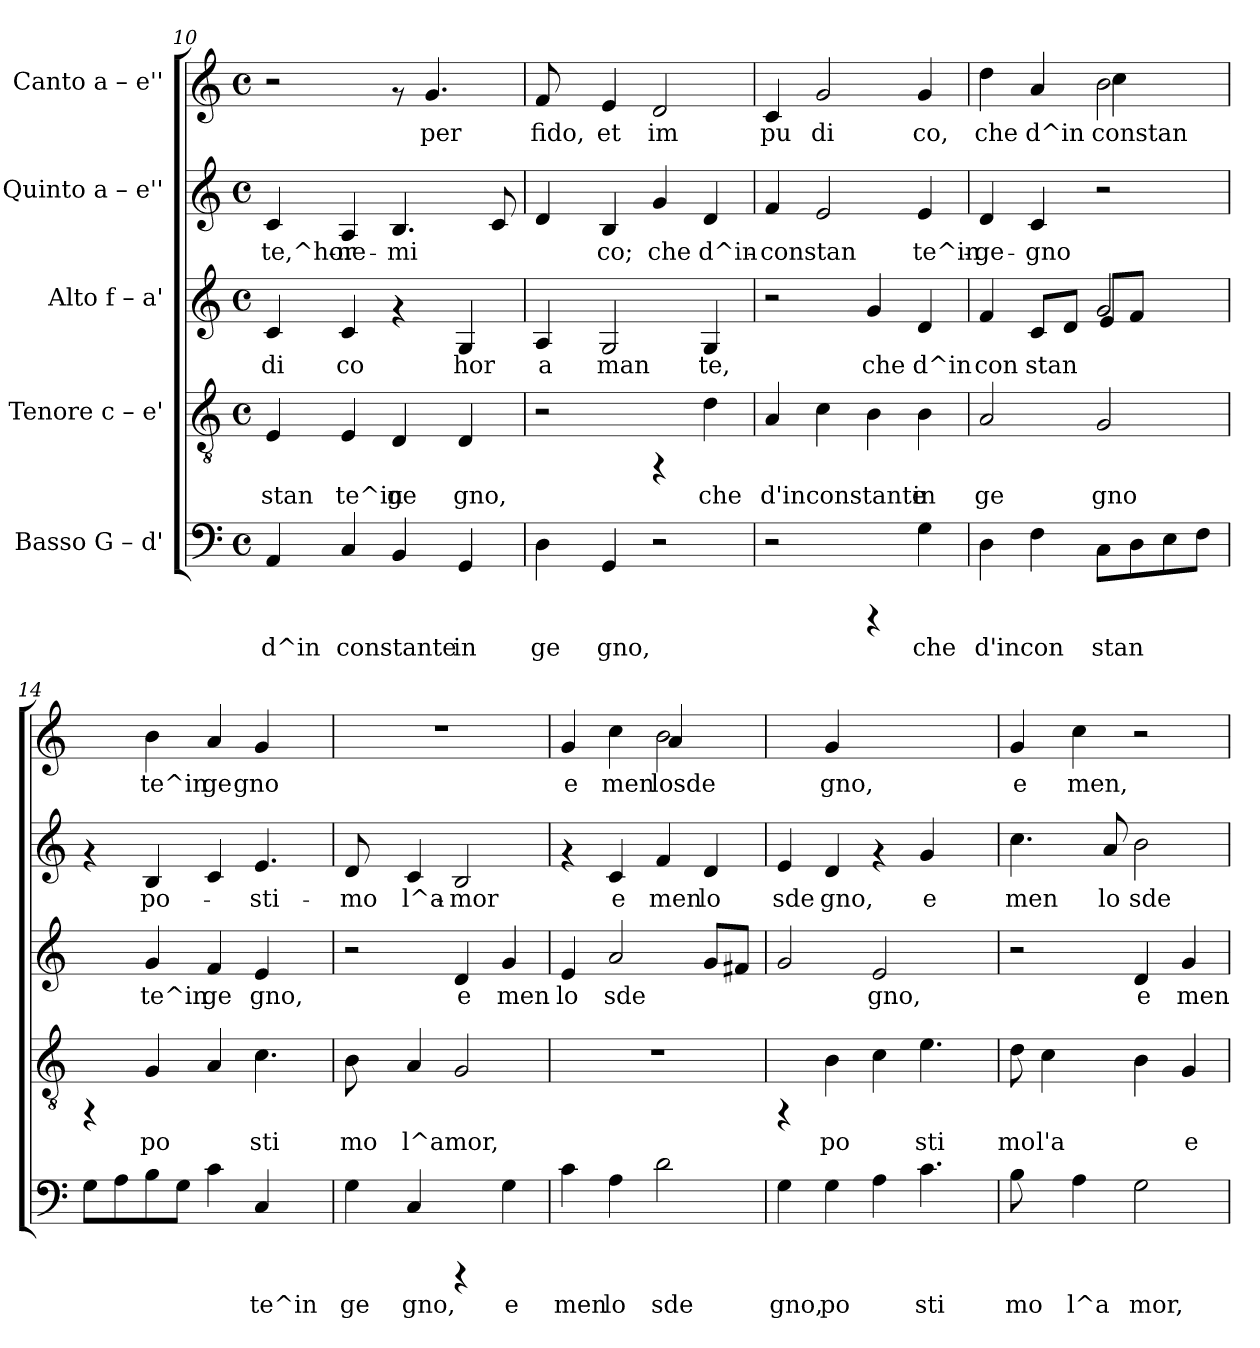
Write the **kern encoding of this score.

**kern	**text	**kern	**text	**kern	**text	**kern	**text	**kern	**text
*part5	*part5	*part4	*part4	*part3	*part3	*part2	*part2	*part1	*part1
*staff5	*staff5	*staff4	*staff4	*staff3	*staff3	*staff2	*staff2	*staff1	*staff1
*I"Basso  G – d'	*	*I"Tenore  c – e'	*	*I"Alto  f – a'	*	*I"Quinto  a – e''	*	*I"Canto  a – e''	*
!!LO:PB:g=z
*clefF4	*	*clefGv2	*	*clefG2	*	*clefG2	*	*clefG2	*
*k[]	*	*k[]	*	*k[]	*	*k[]	*	*k[]	*
*C:	*	*C:	*	*C:	*	*C:	*	*C:	*
*M4/4	*	*M4/4	*	*M4/4	*	*M4/4	*	*M4/4	*
*met(c)	*	*met(c)	*	*met(c)	*	*met(c)	*	*met(c)	*
=10	=10	=10	=10	=10	=10	=10	=10	=10	=10
!	!LO:LY:b:rj	!	!LO:LY:b:rj	!	!LO:LY:b:rj	!	!LO:LY:b:rj	!	!
4AA/	d^in	4E/	stan	4c/	-di	4c/	te,^hor-	2r	.
!	!LO:LY:b:rj	!	!LO:LY:b:rj	!	!LO:LY:b:rj	!	!LO:LY:b:rj	!	!
4C/	constante	4E/	te^in	4c/	co	4A/	-ne-	.	.
!	!LO:LY:b:rj	!	!LO:LY:b:rj	!	!	!	!LO:LY:b:rj	!	!
4BB/	.	4D/	ge	4rf	.	4.B/	-mi-	8rf	.
!	!	!	!	!	!	!	!	!	!LO:LY:b:rj
.	.	.	.	.	.	.	.	4.g/	per
!	!LO:LY:b:rj	!	!LO:LY:b:rj	!	!LO:LY:b:rj	!	!	!	!
4GG/	in	4D/	gno,	4G/	hor	.	.	.	.
!	!	!	!	!	!	!	!LO:LY:b:rj	!	!
.	.	.	.	.	.	8c/	--	.	.
=11	=11	=11	=11	=11	=11	=11	=11	=11	=11
!	!LO:LY:b:rj	!	!	!	!LO:LY:b:rj	!	!LO:LY:b:rj	!	!LO:LY:b:rj
4D\	ge	2r	.	4A/	a	4d/	--	8f/	fido,
.	.	.	.	.	.	.	.	8ryy	.
!	!LO:LY:b:rj	!	!	!	!LO:LY:b:rj	!	!LO:LY:b:rj	!	!LO:LY:b:rj
4GG/	gno,	.	.	2G/	man	4B/	-co;	4e/	et
!	!	!	!	!	!	!	!LO:LY:b:rj	!	!LO:LY:b:rj
2r	.	4rFF	.	.	.	4g/	che	2d/	im
!	!	!	!LO:LY:b:rj	!	!LO:LY:b:rj	!	!LO:LY:b:rj	!	!
.	.	4d\	che	4G/	te,	4d/	d^in-	.	.
=12	=12	=12	=12	=12	=12	=12	=12	=12	=12
!	!	!	!LO:LY:b:rj	!	!	!	!LO:LY:b:rj	!	!LO:LY:b:rj
2r	.	4A/	d'inconstante	2r	.	4f/	-constan-	4c/	pu
!	!	!	!LO:LY:b:rj	!	!	!	!LO:LY:b:rj	!	!LO:LY:b:rj
.	.	4c\	.	.	.	2e/	--	2g/	di
!	!	!	!LO:LY:b:rj	!	!LO:LY:b:rj	!	!	!	!
4rCCC	.	4B\	.	4g/	che	.	.	.	.
!	!LO:LY:b:rj	!	!LO:LY:b:rj	!	!LO:LY:b:rj	!	!LO:LY:b:rj	!	!LO:LY:b:rj
4G\	che	4B\	in	4d/	d^in	4e/	-te^in-	4g/	co,
=13	=13	=13	=13	=13	=13	=13	=13	=13	=13
!	!LO:LY:b:rj	!	!LO:LY:b:rj	!	!LO:LY:b:rj	!	!LO:LY:b:rj	!	!LO:LY:b:rj
*	*	*	*	*^	*	*	*	*^	*
4D\	d'incon	2A/	ge	4f/	2ryy	con	4d/	-ge-	4dd\	2ryy	che
!	!LO:LY:b:rj	!	!	!	!	!LO:LY:b:rj	!	!LO:LY:b:rj	!	!	!LO:LY:b:rj
4F\	.	.	.	8c/L	.	stan	4c/	-gno	4a/	.	d^in
!	!	!	!	!	!	!LO:LY:b:rj	!	!	!	!	!
.	.	.	.	8d/J	.	.	.	.	.	.	.
!	!LO:LY:b:rj	!	!LO:LY:b:rj	!	!	!LO:LY:b:rj	!	!	!	!	!LO:LY:b:rj
8C\L	stan	2G/	gno	2g/	8e/L	.	2r	.	2b\	4cc\	constan
!	!LO:LY:b:rj	!	!	!	!	!LO:LY:b:rj	!	!	!	!	!
8D\	.	.	.	.	8f/J	.	.	.	.	.	.
!	!LO:LY:b:rj	!	!	!	!	!	!	!	!	!	!
8E\	.	.	.	.	4ryy	.	.	.	.	4ryy	.
!	!LO:LY:b:rj	!	!	!	!	!	!	!	!	!	!
8F\J	.	.	.	.	.	.	.	.	.	.	.
*	*	*	*	*v	*v	*	*	*	*v	*v	*
=14	=14	=14	=14	=14	=14	=14	=14	=14	=14
!	!LO:LY:b:rj	!	!	!	!	!	!	!	!
8G\L	.	4rFF	.	4ryy	.	4rf	.	4ryy	.
!	!LO:LY:b:rj	!	!	!	!	!	!	!	!
8A\	.	.	.	.	.	.	.	.	.
!	!LO:LY:b:rj	!	!LO:LY:b:rj	!	!LO:LY:b:rj	!	!LO:LY:b:rj	!	!LO:LY:b:rj
8B\	.	4G/	po	4g/	te^in	4B/	po-	4b\	te^in
!	!LO:LY:b:rj	!	!	!	!	!	!	!	!
8G\J	.	.	.	.	.	.	.	.	.
!	!LO:LY:b:rj	!	!	!	!LO:LY:b:rj	!	!	!	!LO:LY:b:rj
4c\	.	4A/	.	4f/	ge	4c/	.	4a/	ge
!	!LO:LY:b:rj	!	!LO:LY:b:rj	!	!LO:LY:b:rj	!	!LO:LY:b:rj	!	!LO:LY:b:rj
4C/	te^in	4.c\	sti	4e/	gno,	4.e/	-sti-	4g/	gno
8ryy	.	.	.	8ryy	.	.	.	8ryy	.
=15	=15	=15	=15	=15	=15	=15	=15	=15	=15
!	!LO:LY:b:rj	!	!LO:LY:b:rj	!	!	!	!LO:LY:b:rj	!	!
4G\	ge	8B\	mo	2r	.	8d/	-mo	1r	.
.	.	8ryy	.	.	.	8ryy	.	.	.
!	!LO:LY:b:rj	!	!LO:LY:b:rj	!	!	!	!LO:LY:b:rj	!	!
4C/	gno,	4A/	l^amor,	.	.	4c/	l^a-	.	.
!	!	!	!LO:LY:b:rj	!	!LO:LY:b:rj	!	!LO:LY:b:rj	!	!
4rCCC	.	2G/	.	4d/	e	2B/	-mor	.	.
!	!LO:LY:b:rj	!	!	!	!LO:LY:b:rj	!	!	!	!
4G\	e	.	.	4g/	men	.	.	.	.
!!LO:LB:g=z
=16	=16	=16	=16	=16	=16	=16	=16	=16	=16
!	!LO:LY:b:rj	!	!	!	!LO:LY:b:rj	!	!	!	!LO:LY:b:rj
*	*	*	*	*	*	*	*	*^	*
4c\	men	1r	.	4e/	lo	4rf	.	4g/	2ryy	e
!	!LO:LY:b:rj	!	!	!	!LO:LY:b:rj	!	!LO:LY:b:rj	!	!	!LO:LY:b:rj
4A\	lo	.	.	2a/	sde	4c/	e	4cc\	.	men
!	!LO:LY:b:rj	!	!	!	!	!	!LO:LY:b:rj	!	!	!LO:LY:b:rj
2d\	sde	.	.	.	.	4f/	men	2b\	4a/	losde
!	!	!	!	!	!LO:LY:b:rj	!	!LO:LY:b:rj	!	!	!
.	.	.	.	8g/L	.	4d/	lo	.	4ryy	.
!	!	!	!	!	!LO:LY:b:rj	!	!	!	!	!
.	.	.	.	8f#X/J	.	.	.	.	.	.
*	*	*	*	*	*	*	*	*v	*v	*
=17	=17	=17	=17	=17	=17	=17	=17	=17	=17
!	!LO:LY:b:rj	!	!	!	!LO:LY:b:rj	!	!LO:LY:b:rj	!	!
4G\	gno,	4rFF	.	2g/	.	4e/	sde	4ryy	.
!	!LO:LY:b:rj	!	!LO:LY:b:rj	!	!	!	!LO:LY:b:rj	!	!LO:LY:b:rj
4G\	po	4B\	po	.	.	4d/	gno,	4g/	gno,
!	!	!	!	!	!LO:LY:b:rj	!	!	!	!
4A\	.	4c\	.	2e/	gno,	4rf	.	2ryy	.
!	!LO:LY:b:rj	!	!LO:LY:b:rj	!	!	!	!LO:LY:b:rj	!	!
4.c\	sti	4.e\	sti	.	.	4g/	e	.	.
.	.	.	.	8ryy	.	8ryy	.	8ryy	.
=18	=18	=18	=18	=18	=18	=18	=18	=18	=18
!	!LO:LY:b:rj	!	!LO:LY:b:rj	!	!	!	!LO:LY:b:rj	!	!LO:LY:b:rj
8B\	mo	8d\	mo	2r	.	4.cc\	men	4g/	e
!	!	!	!LO:LY:b:rj	!	!	!	!	!	!
8ryy	.	4c\	l'a	.	.	.	.	.	.
!	!LO:LY:b:rj	!	!	!	!	!	!	!	!LO:LY:b:rj
4A\	l^a	.	.	.	.	.	.	4cc\	men,
!	!	!	!	!	!	!	!LO:LY:b:rj	!	!
.	.	8ryy	.	.	.	8a/	lo	.	.
!	!LO:LY:b:rj	!	!	!	!LO:LY:b:rj	!	!LO:LY:b:rj	!	!
2G\	mor,	4B\	.	4d/	e	2b\	sde	2r	.
!	!	!	!LO:LY:b:rj	!	!LO:LY:b:rj	!	!	!	!
.	.	4G/	e	4g/	men	.	.	.	.
=	=	=	=	=	=	=	=	=	=
*-	*-	*-	*-	*-	*-	*-	*-	*-	*-
